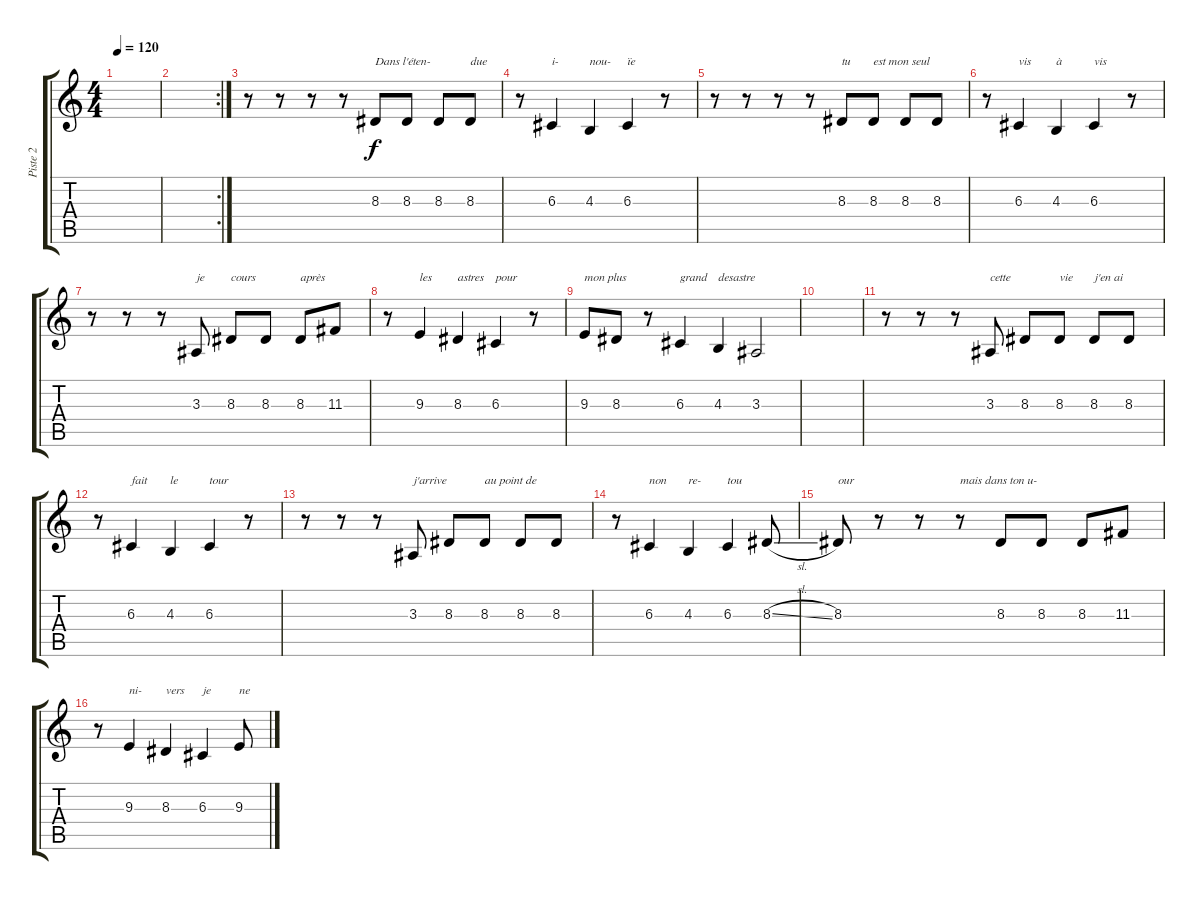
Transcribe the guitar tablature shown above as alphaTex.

\track ("Piste 2" "Piste 2") {instrument synthvoice}
\staff {score tabs}
\tuning (E4 B3 G3 D3 A2 E2) {hide}
\ts (4 4)
\tempo 120
\clef g2
\ks c
|
\rc 2
|
r.8 r.8 r.8 r.8 8.3.8{txt "Dans l'éten-"} 8.3.8 8.3.8 8.3.8{txt "due"} |
r.8 6.3.4{txt "i-"} 4.3.4{txt "nou-"} 6.3.4{txt "ïe"} r.8 |
r.8 r.8 r.8 r.8 8.3.8{txt "tu"} 8.3.8{txt "est mon seul"} 8.3.8 8.3.8 |
r.8 6.3.4{txt "vis"} 4.3.4{txt "à"} 6.3.4{txt "vis"} r.8 |
r.8 r.8 r.8 3.3.8{txt "je"} 8.3.8{txt "cours "} 8.3.8 8.3.8{txt "après"} 11.3.8 |
r.8 9.3.4{txt "les"} 8.3.4{txt "astres"} 6.3.4{txt "pour"} r.8 |
9.3.8{txt "mon plus"} 8.3.8 r.8 6.3.4{txt "grand"} 4.3.4{txt "desastre"} 3.3.2 |
|
r.8 r.8 r.8 3.3.8{txt "cette "} 8.3.8 8.3.8{txt "vie"} 8.3.8{txt "j'en ai"} 8.3.8 |
r.8 6.3.4{txt "fait"} 4.3.4{txt "le"} 6.3.4{txt "tour"} r.8 |
r.8 r.8 r.8 3.3.8{txt "j'arrive"} 8.3.8 8.3.8{txt "au point de"} 8.3.8 8.3.8 |
r.8 6.3.4{txt "non"} 4.3.4{txt "re-"} 6.3.4{txt "tou"} 8.3{sl}.8 |
8.3.8{txt "our"} r.8 r.8 r.8{txt "mais dans ton u-"} 8.3.8 8.3.8 8.3.8 11.3.8 |
r.8 9.3.4{txt "ni-"} 8.3.4{txt "vers"} 6.3.4{txt "je"} 9.3.8{txt "ne"}
